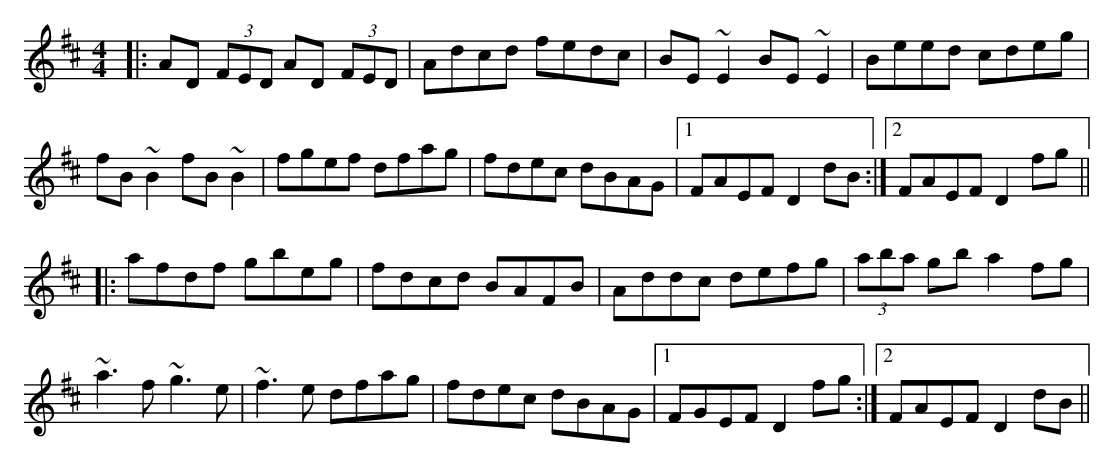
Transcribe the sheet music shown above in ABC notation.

X:1
M:4/4
K:D
|:AD (3FED AD (3FED|Adcd fedc|BE~E2 BE~E2|Beed cdeg|
fB~B2 fB~B2|fgef dfag|fdec dBAG|1 FAEF D2dB:|2 FAEF D2fg||
|:afdf gbeg|fdcd BAFB|Addc defg|(3aba gb a2fg|
~a3f ~g3e|~f3e dfag|fdec dBAG|1 FGEF D2fg:|2 FAEF D2dB||
